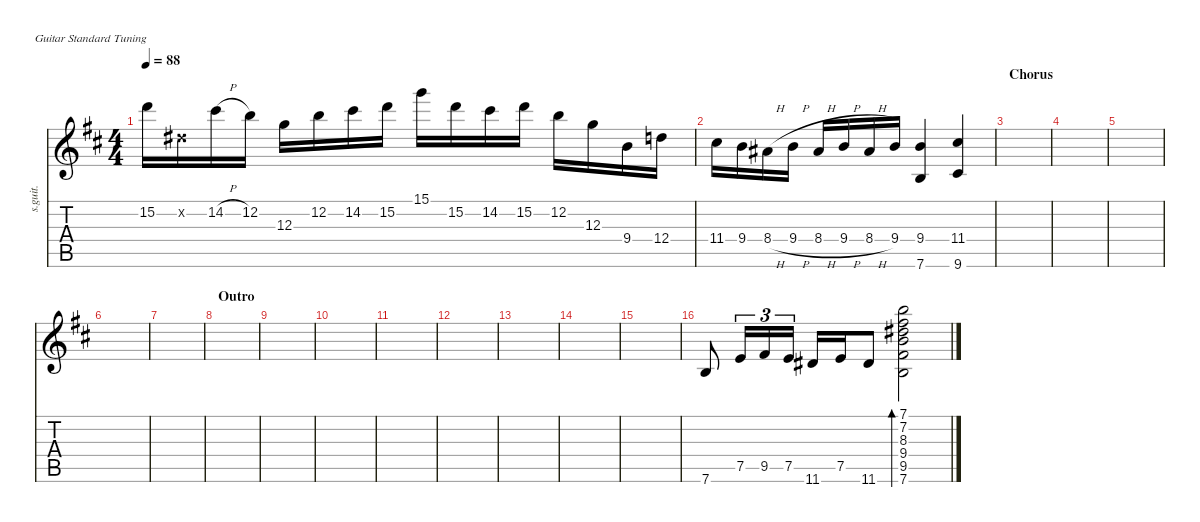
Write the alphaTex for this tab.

\defaultSystemsLayout 4
\hideDynamics
\bracketExtendMode nobrackets
\otherSystemsTrackNameOrientation horizontal
\track ("Steel Guitar" "s.guit.") {instrument acousticguitarsteel}
\staff {score tabs}
\tuning (E4 B3 G3 D3 A2 E2)
\ts (4 4)
\tempo 88
\clef g2
\ks d
15.2{acc forcenatural}.16{dy mf beam Down} 4.2{x acc #}.16{beam Down} 14.2{h acc #}.16{beam Down} 12.2{acc forcenatural}.16{beam Down} 12.3{acc forcenatural}.16{beam Down} 12.2{acc forcenatural}.16{beam Down} 14.2{acc #}.16{beam Down} 15.2{acc forcenatural}.16{beam Down} 15.1{acc forcenatural}.16{beam Down} 15.2{acc forcenatural}.16{beam Down} 14.2{acc #}.16{beam Down} 15.2{acc forcenatural}.16{beam Down} 12.2{acc forcenatural}.16{beam Down} 12.3{acc forcenatural}.16{beam Down} 9.4{acc forcenatural}.16{beam Down} 12.4{acc forcenatural}.16{beam Down} |
11.4{acc #}.16{beam Down} 9.4{acc forcenatural}.16{beam Down} 8.4{h acc #}.16{beam Down} 9.4{h acc forcenatural}.16{beam Down} 8.4{h acc #}.16{beam Up} 9.4{h acc forcenatural}.16{beam Up} 8.4{h acc #}.16{beam Up} 9.4{acc forcenatural}.16{beam Up} (9.4{acc forcenatural} 7.6{acc forcenatural}).4{beam Up} (9.6{acc #} 11.4{acc #}).4{beam Up} |
\section ("" "Chorus")
|
|
|
|
|
\section ("" "Outro")
|
|
|
|
|
|
|
|
7.6{acc forcenatural}.8{beam Up} 7.5{acc forcenatural}.16{tu (3 2) beam Up} 9.5{acc #}.16{tu (3 2) beam Up} 7.5{acc forcenatural}.16{tu (3 2) beam Up} 11.6{acc #}.16{beam Up} 7.5{acc forcenatural}.16{beam Up} 11.6{acc #}.8{beam Up} (7.6{acc forcenatural} 9.5{acc #} 9.4{acc forcenatural} 8.3{acc #} 7.2{acc #} 7.1{acc forcenatural}).2{bd 169 beam Down}
